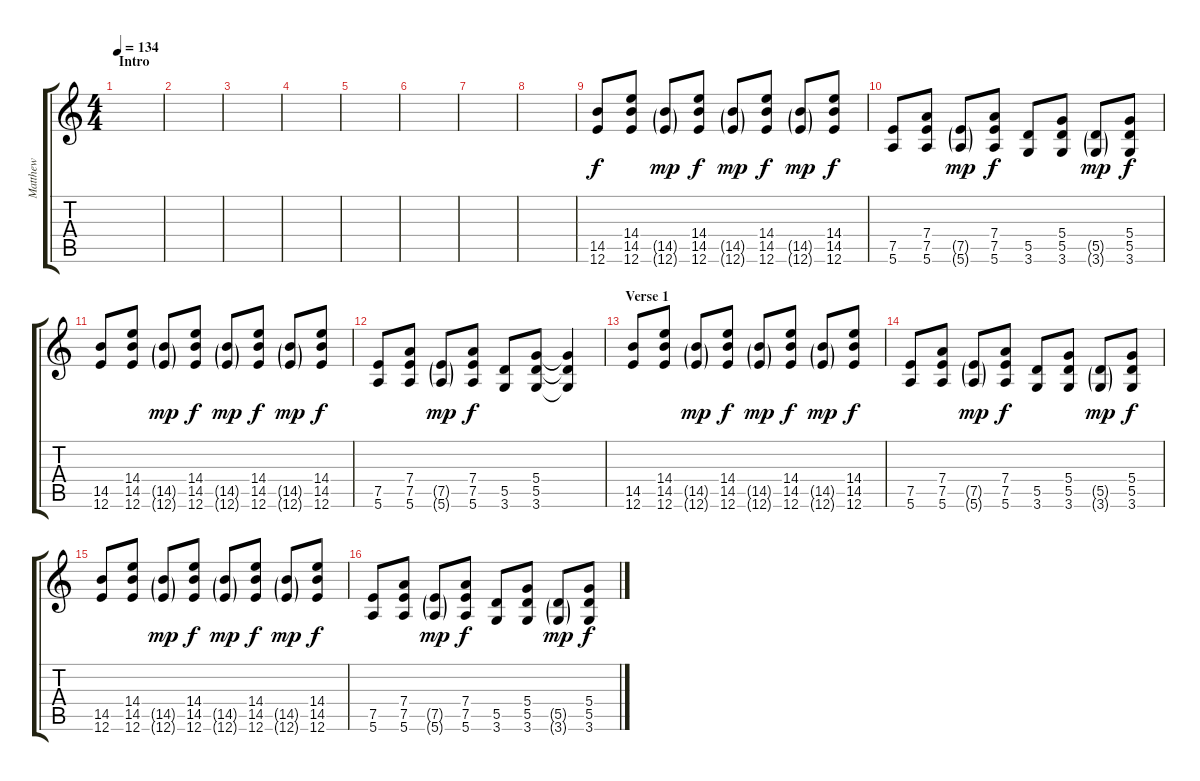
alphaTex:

\track ("Matthew" "Matthew") {instrument distortionguitar}
\staff {score tabs}
\tuning (E4 B3 G3 D3 A2 E2) {hide}
\ts (4 4)
\section ("" "Intro")
\tempo 134
\clef g2
\ks c
|
|
|
|
|
|
|
|
(14.5 12.6).8{volume 13} (14.4 14.5 12.6).8 (14.5{g} 12.6{g}).8{dy mp} (14.4 14.5 12.6).8{dy f} (14.5{g} 12.6{g}).8{dy mp} (14.4 14.5 12.6).8{dy f} (14.5{g} 12.6{g}).8{dy mp} (14.4 14.5 12.6).8{dy f} |
(7.5 5.6).8 (7.4 7.5 5.6).8 (7.5{g} 5.6{g}).8{dy mp} (7.4 7.5 5.6).8{dy f} (5.5 3.6).8 (5.4 5.5 3.6).8 (5.5{g} 3.6{g}).8{dy mp} (5.4 5.5 3.6).8{dy f} |
(14.5 12.6).8{volume 13} (14.4 14.5 12.6).8 (14.5{g} 12.6{g}).8{dy mp} (14.4 14.5 12.6).8{dy f} (14.5{g} 12.6{g}).8{dy mp} (14.4 14.5 12.6).8{dy f} (14.5{g} 12.6{g}).8{dy mp} (14.4 14.5 12.6).8{dy f} |
(7.5 5.6).8 (7.4 7.5 5.6).8 (7.5{g} 5.6{g}).8{dy mp} (7.4 7.5 5.6).8{dy f} (5.5 3.6).8 (5.4 5.5 3.6).8 (5.4{t} 5.5{t} 3.6{t}).4 |
\section ("" "Verse 1")
(14.5 12.6).8{volume 13} (14.4 14.5 12.6).8 (14.5{g} 12.6{g}).8{dy mp} (14.4 14.5 12.6).8{dy f} (14.5{g} 12.6{g}).8{dy mp} (14.4 14.5 12.6).8{dy f} (14.5{g} 12.6{g}).8{dy mp} (14.4 14.5 12.6).8{dy f} |
(7.5 5.6).8 (7.4 7.5 5.6).8 (7.5{g} 5.6{g}).8{dy mp} (7.4 7.5 5.6).8{dy f} (5.5 3.6).8 (5.4 5.5 3.6).8 (5.5{g} 3.6{g}).8{dy mp} (5.4 5.5 3.6).8{dy f} |
(14.5 12.6).8{volume 13} (14.4 14.5 12.6).8 (14.5{g} 12.6{g}).8{dy mp} (14.4 14.5 12.6).8{dy f} (14.5{g} 12.6{g}).8{dy mp} (14.4 14.5 12.6).8{dy f} (14.5{g} 12.6{g}).8{dy mp} (14.4 14.5 12.6).8{dy f} |
(7.5 5.6).8 (7.4 7.5 5.6).8 (7.5{g} 5.6{g}).8{dy mp} (7.4 7.5 5.6).8{dy f} (5.5 3.6).8 (5.4 5.5 3.6).8 (5.5{g} 3.6{g}).8{dy mp} (5.4 5.5 3.6).8{dy f}
